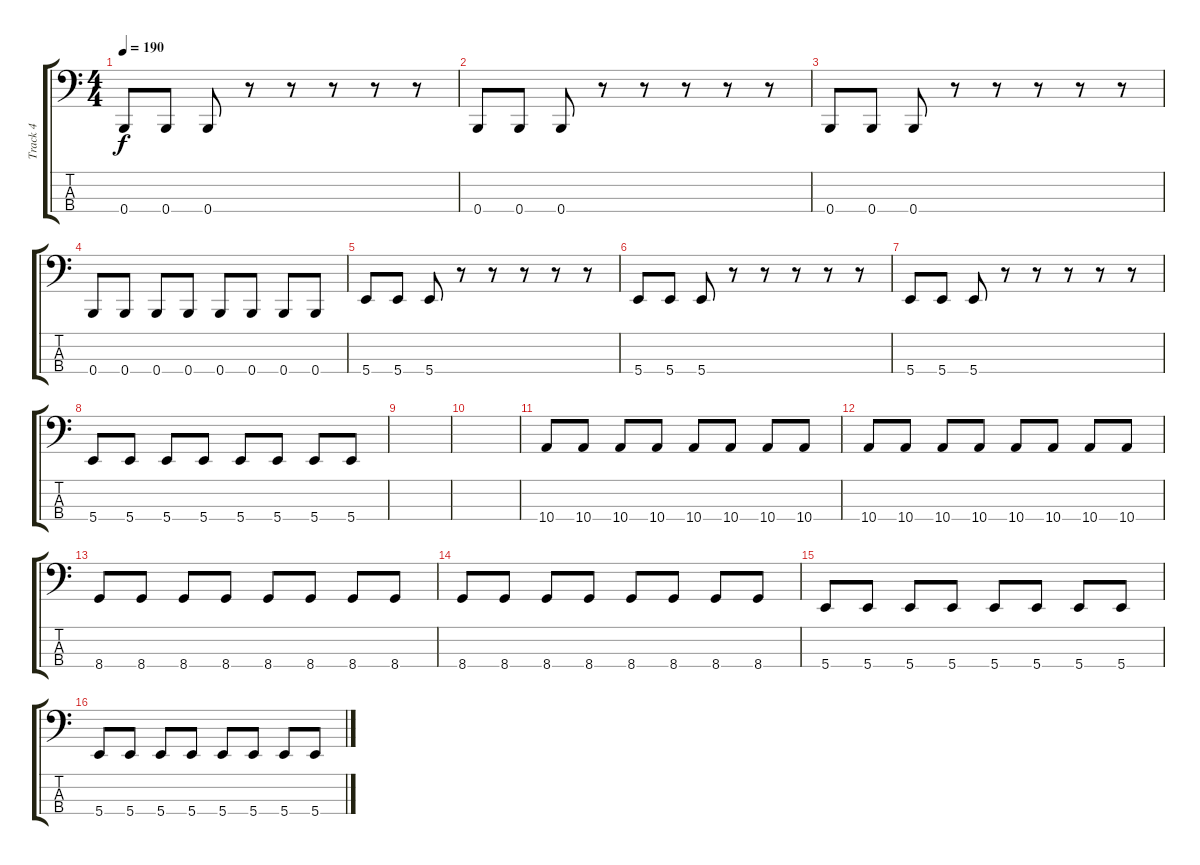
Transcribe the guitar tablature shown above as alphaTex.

\track ("Track 4" "Track 4") {instrument electricbassfinger}
\staff {score tabs}
\tuning (E2 B1 Gb1 B0) {hide}
\ts (4 4)
\tempo 190
\clef f4
\ks c
0.4.8{dy f} 0.4.8 0.4.8 r.8 r.8 r.8 r.8 r.8 |
0.4.8 0.4.8 0.4.8 r.8 r.8 r.8 r.8 r.8 |
0.4.8 0.4.8 0.4.8 r.8 r.8 r.8 r.8 r.8 |
0.4.8 0.4.8 0.4.8 0.4.8 0.4.8 0.4.8 0.4.8 0.4.8 |
5.4.8 5.4.8 5.4.8 r.8 r.8 r.8 r.8 r.8 |
5.4.8 5.4.8 5.4.8 r.8 r.8 r.8 r.8 r.8 |
5.4.8 5.4.8 5.4.8 r.8 r.8 r.8 r.8 r.8 |
5.4.8 5.4.8 5.4.8 5.4.8 5.4.8 5.4.8 5.4.8 5.4.8 |
|
|
10.4.8 10.4.8 10.4.8 10.4.8 10.4.8 10.4.8 10.4.8 10.4.8 |
10.4.8 10.4.8 10.4.8 10.4.8 10.4.8 10.4.8 10.4.8 10.4.8 |
8.4.8 8.4.8 8.4.8 8.4.8 8.4.8 8.4.8 8.4.8 8.4.8 |
8.4.8 8.4.8 8.4.8 8.4.8 8.4.8 8.4.8 8.4.8 8.4.8 |
5.4.8 5.4.8 5.4.8 5.4.8 5.4.8 5.4.8 5.4.8 5.4.8 |
5.4.8 5.4.8 5.4.8 5.4.8 5.4.8 5.4.8 5.4.8 5.4.8
